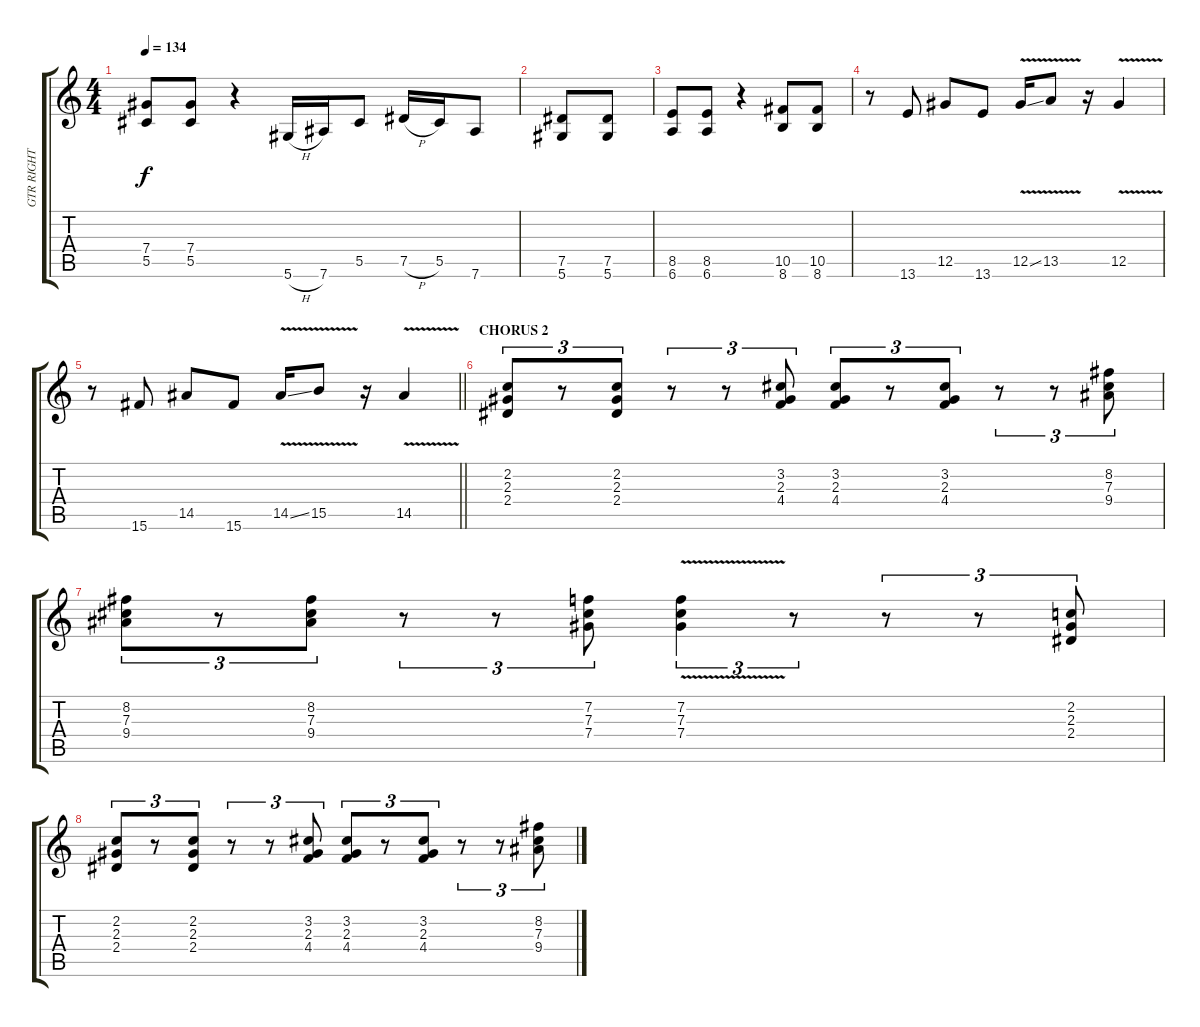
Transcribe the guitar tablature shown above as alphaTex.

\track ("GTR RIGHT" "GTR RIGHT") {instrument distortionguitar}
\staff {score tabs}
\tuning (Eb4 Bb3 Gb3 Db3 Ab2 Eb2) {hide}
\ts (4 4)
\tempo 134
\clef g2
\ks c
(7.4 5.5).8{dy f} (7.4 5.5).8 r.4 5.6{h}.16 7.6.16 5.5.8 7.5{h}.16 5.5.16 7.6.8 |
(7.5 5.6).8 (7.5 5.6).8 |
(8.5 6.6).8 (8.5 6.6).8 r.4 (10.5 8.6).8 (10.5 8.6).8 |
r.8 13.6.8 12.5.8 13.6.8 12.5{v ss}.16 13.5{v}.8 r.16 12.5{v}.4 |
\barLineRight lightlight
r.8 15.6.8 14.5.8 15.6.8 14.5{v ss}.16 15.5{v}.8 r.16 14.5{v}.4 |
\section ("" "CHORUS 2")
(2.2 2.3 2.4).8{tu (3 2)} r.8{tu (3 2)} (2.2 2.3 2.4).8{tu (3 2)} r.8{tu (3 2)} r.8{tu (3 2)} (3.2 2.3 4.4).8{tu (3 2)} (3.2 2.3 4.4).8{tu (3 2)} r.8{tu (3 2)} (3.2 2.3 4.4).8{tu (3 2)} r.8{tu (3 2)} r.8{tu (3 2)} (8.2 7.3 9.4).8{tu (3 2)} |
(8.2 7.3 9.4).8{tu (3 2)} r.8{tu (3 2)} (8.2 7.3 9.4).8{tu (3 2)} r.8{tu (3 2)} r.8{tu (3 2)} (7.2 7.3 7.4).8{tu (3 2)} (7.2{v} 7.3{v} 7.4{v}).4{tu (3 2)} r.8{tu (3 2)} r.8{tu (3 2)} r.8{tu (3 2)} (2.2 2.3 2.4).8{tu (3 2)} |
(2.2 2.3 2.4).8{tu (3 2)} r.8{tu (3 2)} (2.2 2.3 2.4).8{tu (3 2)} r.8{tu (3 2)} r.8{tu (3 2)} (3.2 2.3 4.4).8{tu (3 2)} (3.2 2.3 4.4).8{tu (3 2)} r.8{tu (3 2)} (3.2 2.3 4.4).8{tu (3 2)} r.8{tu (3 2)} r.8{tu (3 2)} (8.2 7.3 9.4).8{tu (3 2)}
